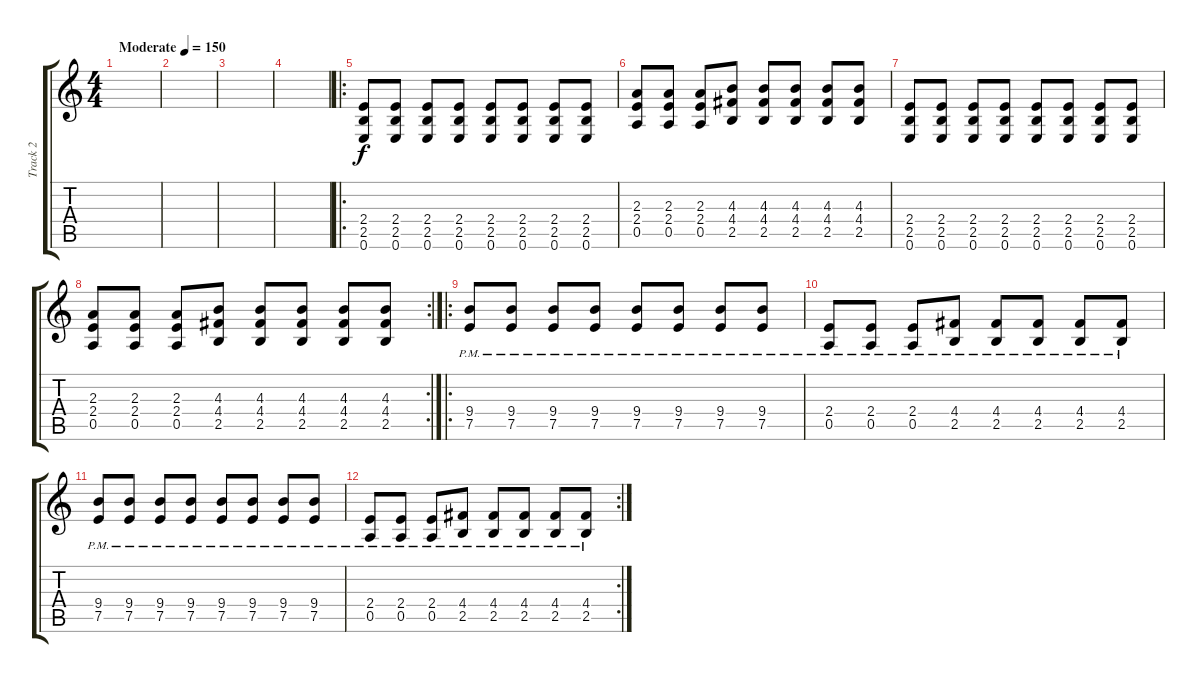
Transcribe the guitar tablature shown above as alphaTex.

\track ("Track 2" "Track 2") {instrument distortionguitar}
\staff {score tabs}
\tuning (E4 B3 G3 D3 A2 E2) {hide}
\ts (4 4)
\tempo (150 "Moderate")
\clef g2
\ks c
|
|
|
|
\ro
(2.4 2.5 0.6).8 (2.4 2.5 0.6).8 (2.4 2.5 0.6).8 (2.4 2.5 0.6).8 (2.4 2.5 0.6).8 (2.4 2.5 0.6).8 (2.4 2.5 0.6).8 (2.4 2.5 0.6).8 |
(2.3 2.4 0.5).8 (2.3 2.4 0.5).8 (2.3 2.4 0.5).8 (4.3 4.4 2.5).8 (4.3 4.4 2.5).8 (4.3 4.4 2.5).8 (4.3 4.4 2.5).8 (4.3 4.4 2.5).8 |
(2.4 2.5 0.6).8 (2.4 2.5 0.6).8 (2.4 2.5 0.6).8 (2.4 2.5 0.6).8 (2.4 2.5 0.6).8 (2.4 2.5 0.6).8 (2.4 2.5 0.6).8 (2.4 2.5 0.6).8 |
\rc 2
(2.3 2.4 0.5).8 (2.3 2.4 0.5).8 (2.3 2.4 0.5).8 (4.3 4.4 2.5).8 (4.3 4.4 2.5).8 (4.3 4.4 2.5).8 (4.3 4.4 2.5).8 (4.3 4.4 2.5).8 |
\ro
(9.4{pm} 7.5{pm}).8 (9.4{pm} 7.5{pm}).8 (9.4{pm} 7.5{pm}).8 (9.4{pm} 7.5{pm}).8 (9.4{pm} 7.5{pm}).8 (9.4{pm} 7.5{pm}).8 (9.4{pm} 7.5{pm}).8 (9.4{pm} 7.5{pm}).8 |
(2.4{pm} 0.5{pm}).8 (2.4{pm} 0.5{pm}).8 (2.4{pm} 0.5{pm}).8 (4.4{pm} 2.5{pm}).8 (4.4{pm} 2.5{pm}).8 (4.4{pm} 2.5{pm}).8 (4.4{pm} 2.5{pm}).8 (4.4{pm} 2.5{pm}).8 |
(9.4{pm} 7.5{pm}).8 (9.4{pm} 7.5{pm}).8 (9.4{pm} 7.5{pm}).8 (9.4{pm} 7.5{pm}).8 (9.4{pm} 7.5{pm}).8 (9.4{pm} 7.5{pm}).8 (9.4{pm} 7.5{pm}).8 (9.4{pm} 7.5{pm}).8 |
\rc 2
(2.4{pm} 0.5{pm}).8 (2.4{pm} 0.5{pm}).8 (2.4{pm} 0.5{pm}).8 (4.4{pm} 2.5{pm}).8 (4.4{pm} 2.5{pm}).8 (4.4{pm} 2.5{pm}).8 (4.4{pm} 2.5{pm}).8 (4.4{pm} 2.5{pm}).8
